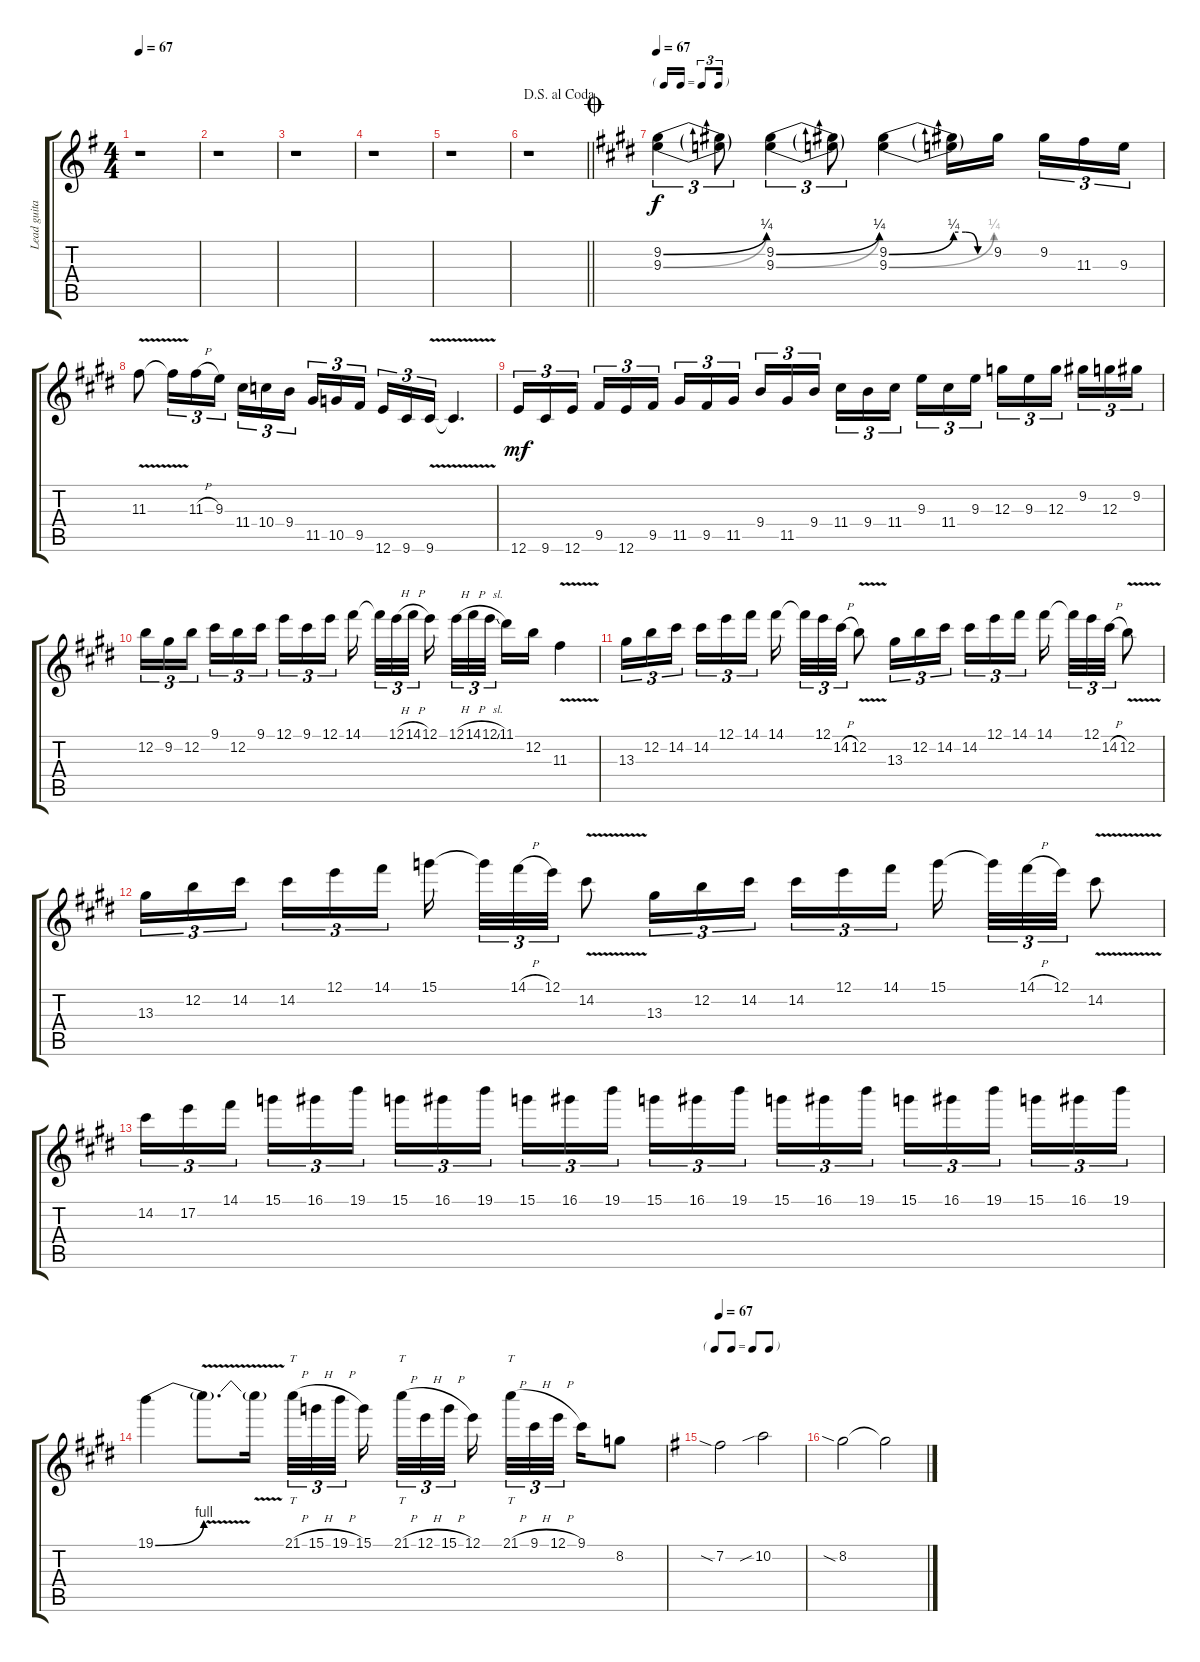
\track ("Lead guitar" "Lead guita") {instrument distortionguitar}
\staff {score tabs}
\tuning (E4 B3 G3 D3 A2 E2) {hide}
\ts (4 4)
\tempo 67
\clef g2
\ks g
r.1{dy f} |
r.1 |
r.1 |
r.1 |
r.1 |
\jump dalsegnoalcoda
\barLineRight lightlight
r.1 |
\tf triplet16th
\jump coda
\tempo 67
\ks e
(9.2{be (bend 0 0 60 1)} 9.3{be (bend 0 0 60 1)}).4{tu (3 2)} (9.2{t} 9.3{t}).8{tu (3 2)} (9.2{be (bend 0 0 60 1)} 9.3{be (bend 0 0 60 1)}).4{tu (3 2)} (9.2{t} 9.3{t}).8{tu (3 2)} (9.2{be (bend 0 0 60 1)} 9.3{be (bend 0 0 60 1)}).4 (9.2{be (custom 0 1 20 1 40 0 60 0) t} 9.3{t}).16 9.2.16{beam splitsecondary} 9.2.16{tu (3 2)} 11.3.16{tu (3 2)} 9.3.16{tu (3 2)} |
\ks c#minor
11.3{v}.8 11.3{v t}.16{tu (3 2)} 11.3{h}.16{tu (3 2)} 9.3.16{tu (3 2)} 11.4.16{tu (3 2)} 10.4.16{tu (3 2)} 9.4.16{tu (3 2) beam splitsecondary} 11.5.16{tu (3 2)} 10.5.16{tu (3 2)} 9.5.16{tu (3 2)} 12.6.16{tu (3 2)} 9.6.16{tu (3 2)} 9.6{v}.16{tu (3 2)} 9.6{v t}.4{d} |
\ks e
12.6.16{tu (3 2) dy mf} 9.6.16{tu (3 2)} 12.6.16{tu (3 2) beam splitsecondary} 9.5.16{tu (3 2)} 12.6.16{tu (3 2)} 9.5.16{tu (3 2)} 11.5.16{tu (3 2)} 9.5.16{tu (3 2)} 11.5.16{tu (3 2) beam splitsecondary} 9.4.16{tu (3 2)} 11.5.16{tu (3 2)} 9.4.16{tu (3 2)} 11.4.16{tu (3 2)} 9.4.16{tu (3 2)} 11.4.16{tu (3 2) beam splitsecondary} 9.3.16{tu (3 2)} 11.4.16{tu (3 2)} 9.3.16{tu (3 2)} 12.3.16{tu (3 2)} 9.3.16{tu (3 2)} 12.3.16{tu (3 2) beam splitsecondary} 9.2.16{tu (3 2)} 12.3.16{tu (3 2)} 9.2.16{tu (3 2)} |
12.2.16{tu (3 2)} 9.2.16{tu (3 2)} 12.2.16{tu (3 2) beam splitsecondary} 9.1.16{tu (3 2)} 12.2.16{tu (3 2)} 9.1.16{tu (3 2)} 12.1.16{tu (3 2)} 9.1.16{tu (3 2)} 12.1.16{tu (3 2) beam splitsecondary} 14.1.16{beam splitsecondary} 14.1{t}.32{tu (3 2)} 12.1{h}.32{tu (3 2)} 14.1{h}.32{tu (3 2)} 12.1.16{beam splitsecondary} 12.1{h}.32{tu (3 2)} 14.1{h}.32{tu (3 2)} 12.1{sl}.32{tu (3 2) beam splitsecondary} 11.1.16 12.2.16 11.3{v}.4 |
13.3.16{tu (3 2)} 12.2.16{tu (3 2)} 14.2.16{tu (3 2) beam splitsecondary} 14.2.16{tu (3 2)} 12.1.16{tu (3 2)} 14.1.16{tu (3 2)} 14.1.16{beam splitsecondary} 14.1{t}.32{tu (3 2)} 12.1.32{tu (3 2)} 14.2{h}.32{tu (3 2)} 12.2{v}.8 13.3.16{tu (3 2)} 12.2.16{tu (3 2)} 14.2.16{tu (3 2) beam splitsecondary} 14.2.16{tu (3 2)} 12.1.16{tu (3 2)} 14.1.16{tu (3 2)} 14.1.16{beam splitsecondary} 14.1{t}.32{tu (3 2)} 12.1.32{tu (3 2)} 14.2{h}.32{tu (3 2)} 12.2{v}.8 |
\ks c#minor
13.3.16{tu (3 2)} 12.2.16{tu (3 2)} 14.2.16{tu (3 2) beam splitsecondary} 14.2.16{tu (3 2)} 12.1.16{tu (3 2)} 14.1.16{tu (3 2)} 15.1.16{beam splitsecondary} 15.1{t}.32{tu (3 2)} 14.1{h}.32{tu (3 2)} 12.1.32{tu (3 2)} 14.2{v}.8 13.3.16{tu (3 2)} 12.2.16{tu (3 2)} 14.2.16{tu (3 2) beam splitsecondary} 14.2.16{tu (3 2)} 12.1.16{tu (3 2)} 14.1.16{tu (3 2)} 15.1.16{beam splitsecondary} 15.1{t}.32{tu (3 2)} 14.1{h}.32{tu (3 2)} 12.1.32{tu (3 2)} 14.2{v}.8 |
14.2.16{tu (3 2)} 17.2.16{tu (3 2)} 14.1.16{tu (3 2) beam splitsecondary} 15.1.16{tu (3 2)} 16.1.16{tu (3 2)} 19.1.16{tu (3 2)} 15.1.16{tu (3 2)} 16.1.16{tu (3 2)} 19.1.16{tu (3 2) beam splitsecondary} 15.1.16{tu (3 2)} 16.1.16{tu (3 2)} 19.1.16{tu (3 2)} 15.1.16{tu (3 2)} 16.1.16{tu (3 2)} 19.1.16{tu (3 2) beam splitsecondary} 15.1.16{tu (3 2)} 16.1.16{tu (3 2)} 19.1.16{tu (3 2)} 15.1.16{tu (3 2)} 16.1.16{tu (3 2)} 19.1.16{tu (3 2) beam splitsecondary} 15.1.16{tu (3 2)} 16.1.16{tu (3 2)} 19.1.16{tu (3 2)} |
\ks e
19.1{be (bend 0 0 60 4)}.4 19.1{v t}.8{d} 19.1{t}.16 21.1{h}.32{tt tu (3 2)} 15.1{h}.32{tu (3 2)} 19.1{h}.32{tu (3 2) beam splitsecondary} 15.1.16{beam splitsecondary} 21.1{h}.32{tt tu (3 2)} 12.1{h}.32{tu (3 2)} 15.1{h}.32{tu (3 2) beam splitsecondary} 12.1.16 21.1{h}.32{tt tu (3 2)} 9.1{h}.32{tu (3 2)} 12.1{h}.32{tu (3 2) beam splitsecondary} 9.1.16 8.2.8 |
\tf none
\tempo 67
\ks g
7.2{sia}.2 10.2{sib}.2 |
8.2{sia}.2 8.2{t}.2
